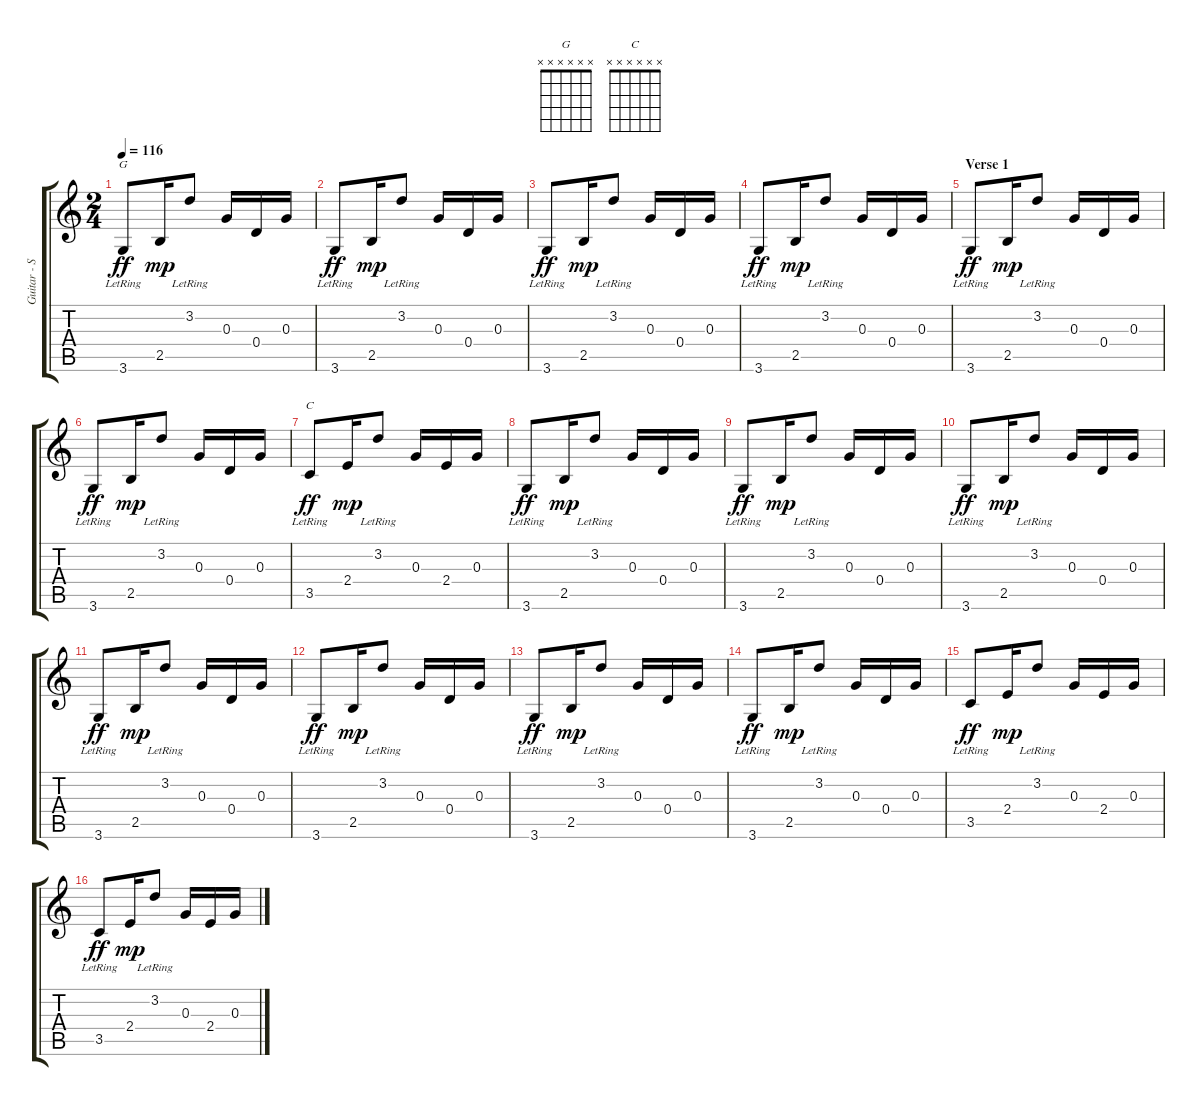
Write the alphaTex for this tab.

\track ("Guitar - Standard" "Guitar - S") {instrument acousticguitarnylon}
\staff {score tabs}
\tuning (E4 B3 G3 D3 A2 E2) {hide}
\chord ("G" x x x x x x) {firstfret 0}
\chord ("C" x x x x x x) {firstfret 0}
\ts (2 4)
\tempo 116
\clef g2
\ks c
3.6{lr}.8{ch "G" dy ff instrument acousticguitarnylon} 2.5.16{dy mp} 3.2{lr}.8 0.3.16 0.4.16 0.3.16 |
3.6{lr}.8{dy ff} 2.5.16{dy mp} 3.2{lr}.8 0.3.16 0.4.16 0.3.16 |
3.6{lr}.8{dy ff} 2.5.16{dy mp} 3.2{lr}.8 0.3.16 0.4.16 0.3.16 |
3.6{lr}.8{dy ff} 2.5.16{dy mp} 3.2{lr}.8 0.3.16 0.4.16 0.3.16 |
\section ("" "Verse 1")
3.6{lr}.8{dy ff} 2.5.16{dy mp} 3.2{lr}.8 0.3.16 0.4.16 0.3.16 |
3.6{lr}.8{dy ff} 2.5.16{dy mp} 3.2{lr}.8 0.3.16 0.4.16 0.3.16 |
3.5{lr}.8{ch "C" dy ff} 2.4.16{dy mp} 3.2{lr}.8 0.3.16 2.4.16 0.3.16 |
3.6{lr}.8{dy ff} 2.5.16{dy mp} 3.2{lr}.8 0.3.16 0.4.16 0.3.16 |
3.6{lr}.8{dy ff} 2.5.16{dy mp} 3.2{lr}.8 0.3.16 0.4.16 0.3.16 |
3.6{lr}.8{dy ff} 2.5.16{dy mp} 3.2{lr}.8 0.3.16 0.4.16 0.3.16 |
3.6{lr}.8{dy ff} 2.5.16{dy mp} 3.2{lr}.8 0.3.16 0.4.16 0.3.16 |
3.6{lr}.8{dy ff} 2.5.16{dy mp} 3.2{lr}.8 0.3.16 0.4.16 0.3.16 |
3.6{lr}.8{dy ff} 2.5.16{dy mp} 3.2{lr}.8 0.3.16 0.4.16 0.3.16 |
3.6{lr}.8{dy ff} 2.5.16{dy mp} 3.2{lr}.8 0.3.16 0.4.16 0.3.16 |
3.5{lr}.8{dy ff} 2.4.16{dy mp} 3.2{lr}.8 0.3.16 2.4.16 0.3.16 |
3.5{lr}.8{dy ff} 2.4.16{dy mp} 3.2{lr}.8 0.3.16 2.4.16 0.3.16
